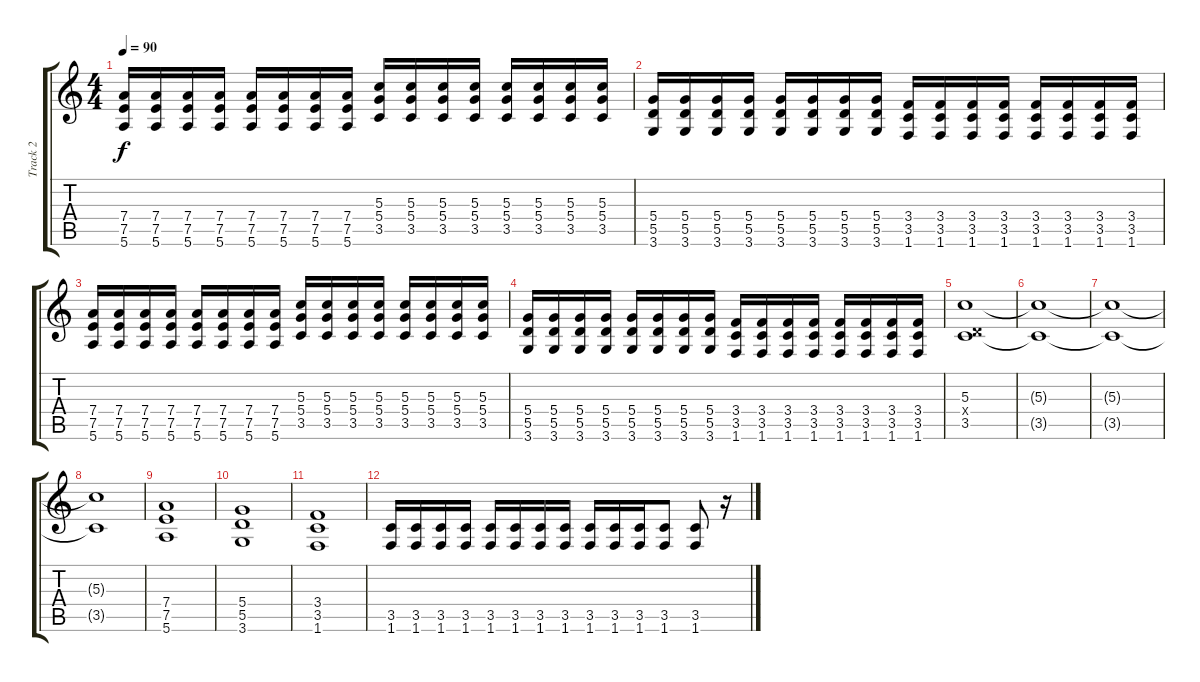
\track ("Track 2" "Track 2") {instrument overdrivenguitar}
\staff {score tabs}
\tuning (E4 B3 G3 D3 A2 E2) {hide}
\ts (4 4)
\tempo 90
\clef g2
\ks c
(7.4 7.5 5.6).16{dy f} (7.4 7.5 5.6).16 (7.4 7.5 5.6).16 (7.4 7.5 5.6).16 (7.4 7.5 5.6).16 (7.4 7.5 5.6).16 (7.4 7.5 5.6).16 (7.4 7.5 5.6).16 (5.3 5.4 3.5).16 (5.3 5.4 3.5).16 (5.3 5.4 3.5).16 (5.3 5.4 3.5).16 (5.3 5.4 3.5).16 (5.3 5.4 3.5).16 (5.3 5.4 3.5).16 (5.3 5.4 3.5).16 |
(5.4 5.5 3.6).16 (5.4 5.5 3.6).16 (5.4 5.5 3.6).16 (5.4 5.5 3.6).16 (5.4 5.5 3.6).16 (5.4 5.5 3.6).16 (5.4 5.5 3.6).16 (5.4 5.5 3.6).16 (3.4 3.5 1.6).16 (3.4 3.5 1.6).16 (3.4 3.5 1.6).16 (3.4 3.5 1.6).16 (3.4 3.5 1.6).16 (3.4 3.5 1.6).16 (3.4 3.5 1.6).16 (3.4 3.5 1.6).16 |
(7.4 7.5 5.6).16 (7.4 7.5 5.6).16 (7.4 7.5 5.6).16 (7.4 7.5 5.6).16 (7.4 7.5 5.6).16 (7.4 7.5 5.6).16 (7.4 7.5 5.6).16 (7.4 7.5 5.6).16 (5.3 5.4 3.5).16 (5.3 5.4 3.5).16 (5.3 5.4 3.5).16 (5.3 5.4 3.5).16 (5.3 5.4 3.5).16 (5.3 5.4 3.5).16 (5.3 5.4 3.5).16 (5.3 5.4 3.5).16 |
(5.4 5.5 3.6).16 (5.4 5.5 3.6).16 (5.4 5.5 3.6).16 (5.4 5.5 3.6).16 (5.4 5.5 3.6).16 (5.4 5.5 3.6).16 (5.4 5.5 3.6).16 (5.4 5.5 3.6).16 (3.4 3.5 1.6).16 (3.4 3.5 1.6).16 (3.4 3.5 1.6).16 (3.4 3.5 1.6).16 (3.4 3.5 1.6).16 (3.4 3.5 1.6).16 (3.4 3.5 1.6).16 (3.4 3.5 1.6).16 |
(5.3 0.4{x} 3.5).1 |
(5.3{t} 3.5{t}).1 |
(5.3{t} 3.5{t}).1 |
(5.3{t} 3.5{t}).1 |
(7.4 7.5 5.6).1 |
(5.4 5.5 3.6).1 |
(3.4 3.5 1.6).1 |
(3.5 1.6).16 (3.5 1.6).16 (3.5 1.6).16 (3.5 1.6).16 (3.5 1.6).16 (3.5 1.6).16 (3.5 1.6).16 (3.5 1.6).16 (3.5 1.6).16 (3.5 1.6).16 (3.5 1.6).16 (3.5 1.6).8 (3.5 1.6).8 r.16
